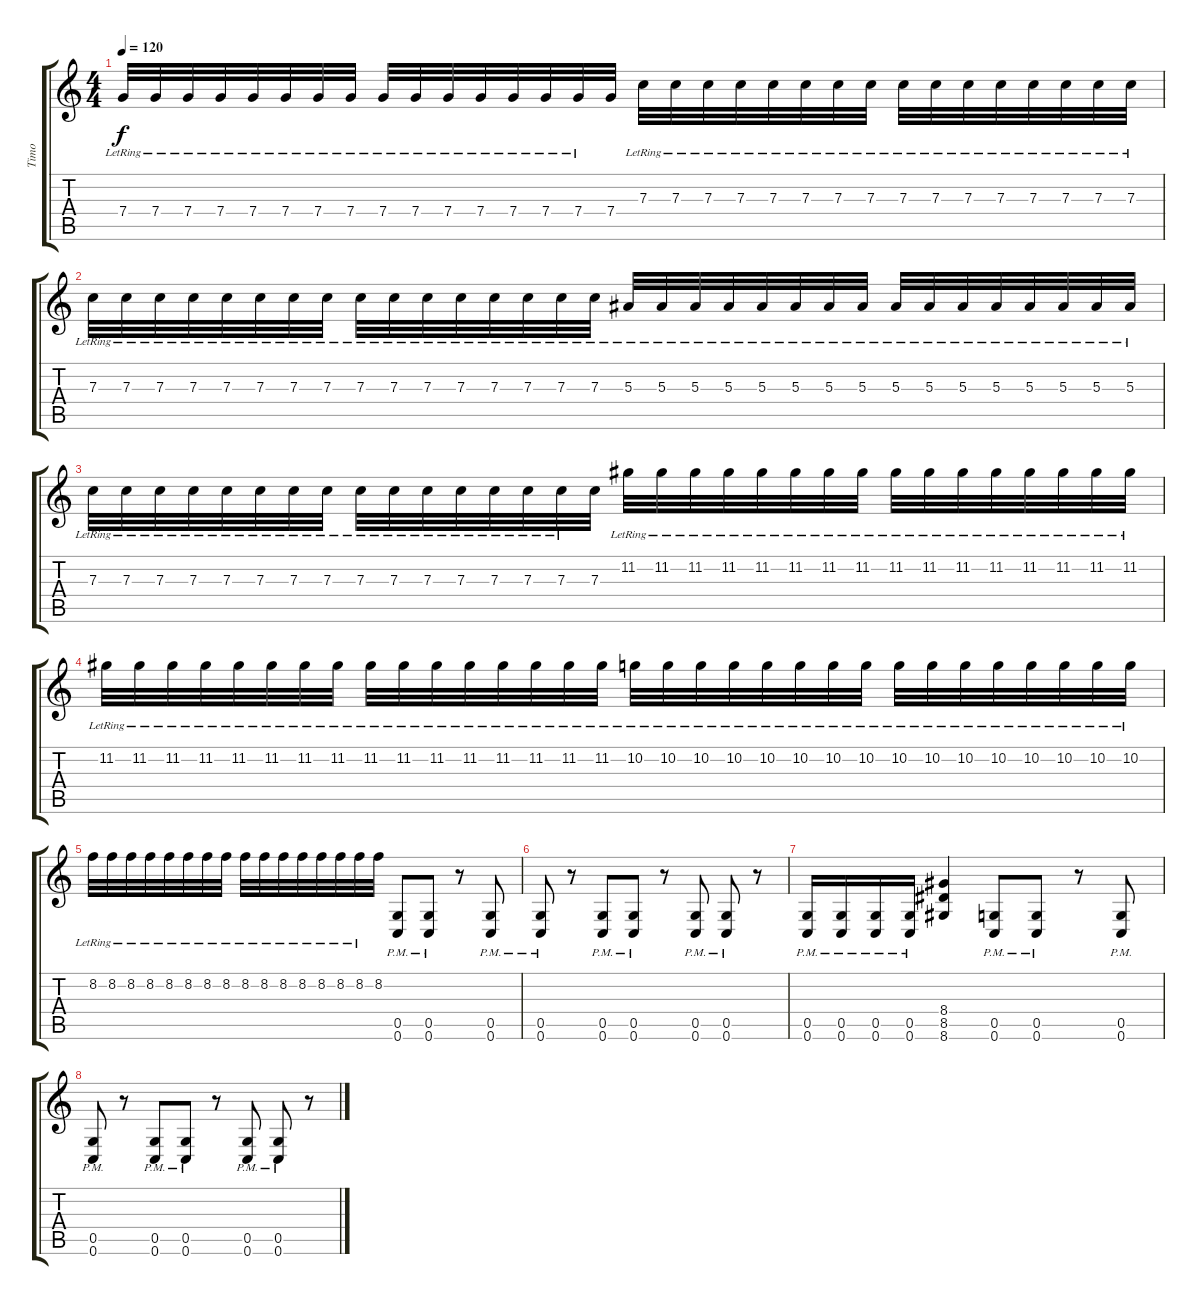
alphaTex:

\track ("Timo" "Timo") {instrument distortionguitar}
\staff {score tabs}
\tuning (D4 A3 F3 C3 G2 C2) {hide}
\ts (4 4)
\tempo 120
\clef g2
\ks c
7.4{lr}.32{dy f} 7.4{lr}.32 7.4{lr}.32 7.4{lr}.32 7.4{lr}.32 7.4{lr}.32 7.4{lr}.32 7.4{lr}.32 7.4{lr}.32 7.4{lr}.32 7.4{lr}.32 7.4{lr}.32 7.4{lr}.32 7.4{lr}.32 7.4{lr}.32 7.4.32 7.3{lr}.32 7.3{lr}.32 7.3{lr}.32 7.3{lr}.32 7.3{lr}.32 7.3{lr}.32 7.3{lr}.32 7.3{lr}.32 7.3{lr}.32 7.3{lr}.32 7.3{lr}.32 7.3{lr}.32 7.3{lr}.32 7.3{lr}.32 7.3{lr}.32 7.3{lr}.32 |
7.3{lr}.32 7.3{lr}.32 7.3{lr}.32 7.3{lr}.32 7.3{lr}.32 7.3{lr}.32 7.3{lr}.32 7.3{lr}.32 7.3{lr}.32 7.3{lr}.32 7.3{lr}.32 7.3{lr}.32 7.3{lr}.32 7.3{lr}.32 7.3{lr}.32 7.3{lr}.32 5.3{lr}.32 5.3{lr}.32 5.3{lr}.32 5.3{lr}.32 5.3{lr}.32 5.3{lr}.32 5.3{lr}.32 5.3{lr}.32 5.3{lr}.32 5.3{lr}.32 5.3{lr}.32 5.3{lr}.32 5.3{lr}.32 5.3{lr}.32 5.3{lr}.32 5.3{lr}.32 |
7.3{lr}.32 7.3{lr}.32 7.3{lr}.32 7.3{lr}.32 7.3{lr}.32 7.3{lr}.32 7.3{lr}.32 7.3{lr}.32 7.3{lr}.32 7.3{lr}.32 7.3{lr}.32 7.3{lr}.32 7.3{lr}.32 7.3{lr}.32 7.3{lr}.32 7.3.32 11.2{lr}.32 11.2{lr}.32 11.2{lr}.32 11.2{lr}.32 11.2{lr}.32 11.2{lr}.32 11.2{lr}.32 11.2{lr}.32 11.2{lr}.32 11.2{lr}.32 11.2{lr}.32 11.2{lr}.32 11.2{lr}.32 11.2{lr}.32 11.2{lr}.32 11.2{lr}.32 |
11.2{lr}.32 11.2{lr}.32 11.2{lr}.32 11.2{lr}.32 11.2{lr}.32 11.2{lr}.32 11.2{lr}.32 11.2{lr}.32 11.2{lr}.32 11.2{lr}.32 11.2{lr}.32 11.2{lr}.32 11.2{lr}.32 11.2{lr}.32 11.2{lr}.32 11.2{lr}.32 10.2{lr}.32 10.2{lr}.32 10.2{lr}.32 10.2{lr}.32 10.2{lr}.32 10.2{lr}.32 10.2{lr}.32 10.2{lr}.32 10.2{lr}.32 10.2{lr}.32 10.2{lr}.32 10.2{lr}.32 10.2{lr}.32 10.2{lr}.32 10.2{lr}.32 10.2{lr}.32 |
8.2{lr}.32 8.2{lr}.32 8.2{lr}.32 8.2{lr}.32 8.2{lr}.32 8.2{lr}.32 8.2{lr}.32 8.2{lr}.32 8.2{lr}.32 8.2{lr}.32 8.2{lr}.32 8.2{lr}.32 8.2{lr}.32 8.2{lr}.32 8.2{lr}.32 8.2.32 (0.5{pm} 0.6{pm}).8{instrument distortionguitar} (0.5{pm} 0.6{pm}).8 r.8 (0.5{pm} 0.6{pm}).8 |
(0.5{pm} 0.6{pm}).8 r.8 (0.5{pm} 0.6{pm}).8 (0.5{pm} 0.6{pm}).8 r.8 (0.5{pm} 0.6{pm}).8 (0.5{pm} 0.6{pm}).8 r.8 |
(0.5{pm} 0.6{pm}).16 (0.5{pm} 0.6{pm}).16 (0.5{pm} 0.6{pm}).16 (0.5{pm} 0.6{pm}).16 (8.4 8.5 8.6).4 (0.5{pm} 0.6{pm}).8 (0.5{pm} 0.6{pm}).8 r.8 (0.5{pm} 0.6{pm}).8 |
(0.5{pm} 0.6{pm}).8 r.8 (0.5{pm} 0.6{pm}).8 (0.5{pm} 0.6{pm}).8 r.8 (0.5{pm} 0.6{pm}).8 (0.5{pm} 0.6{pm}).8 r.8
